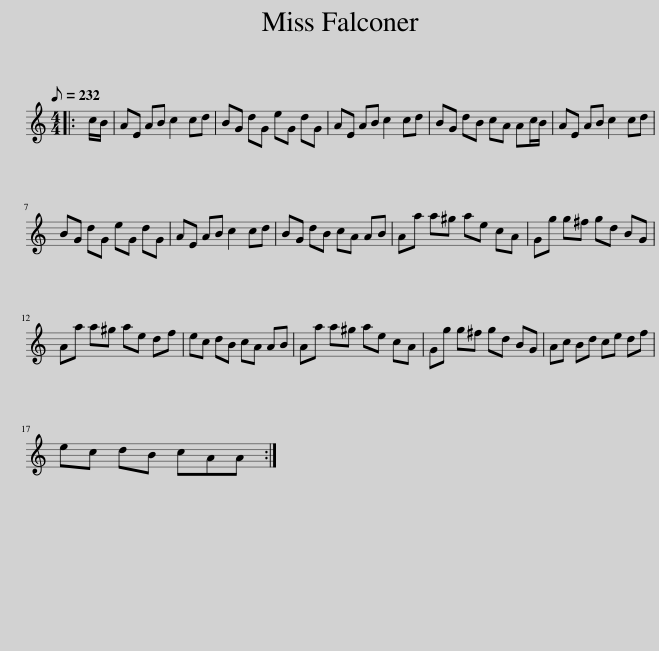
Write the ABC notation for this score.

X:1
L:1/8
Q:1/8=232
M:4/4
I:linebreak $
K:C
V:1 treble
V:1
|: c/B/ | AE AB c2 cd | BG dG eG dG | AE AB c2 cd | BG dB cA Ac/B/ | %5
 AE AB c2 cd |$ BG dG eG dG | AE AB c2 cd | BG dB cA AB | Aa a^g ae cA | %10
 Gg g^f gd BG |$ Aa a^g ae df | ec dB cA AB | Aa a^g ae cA | Gg g^f gd BG | %15
 Ac Bd ce df |$ ec dB cAA :| %17
